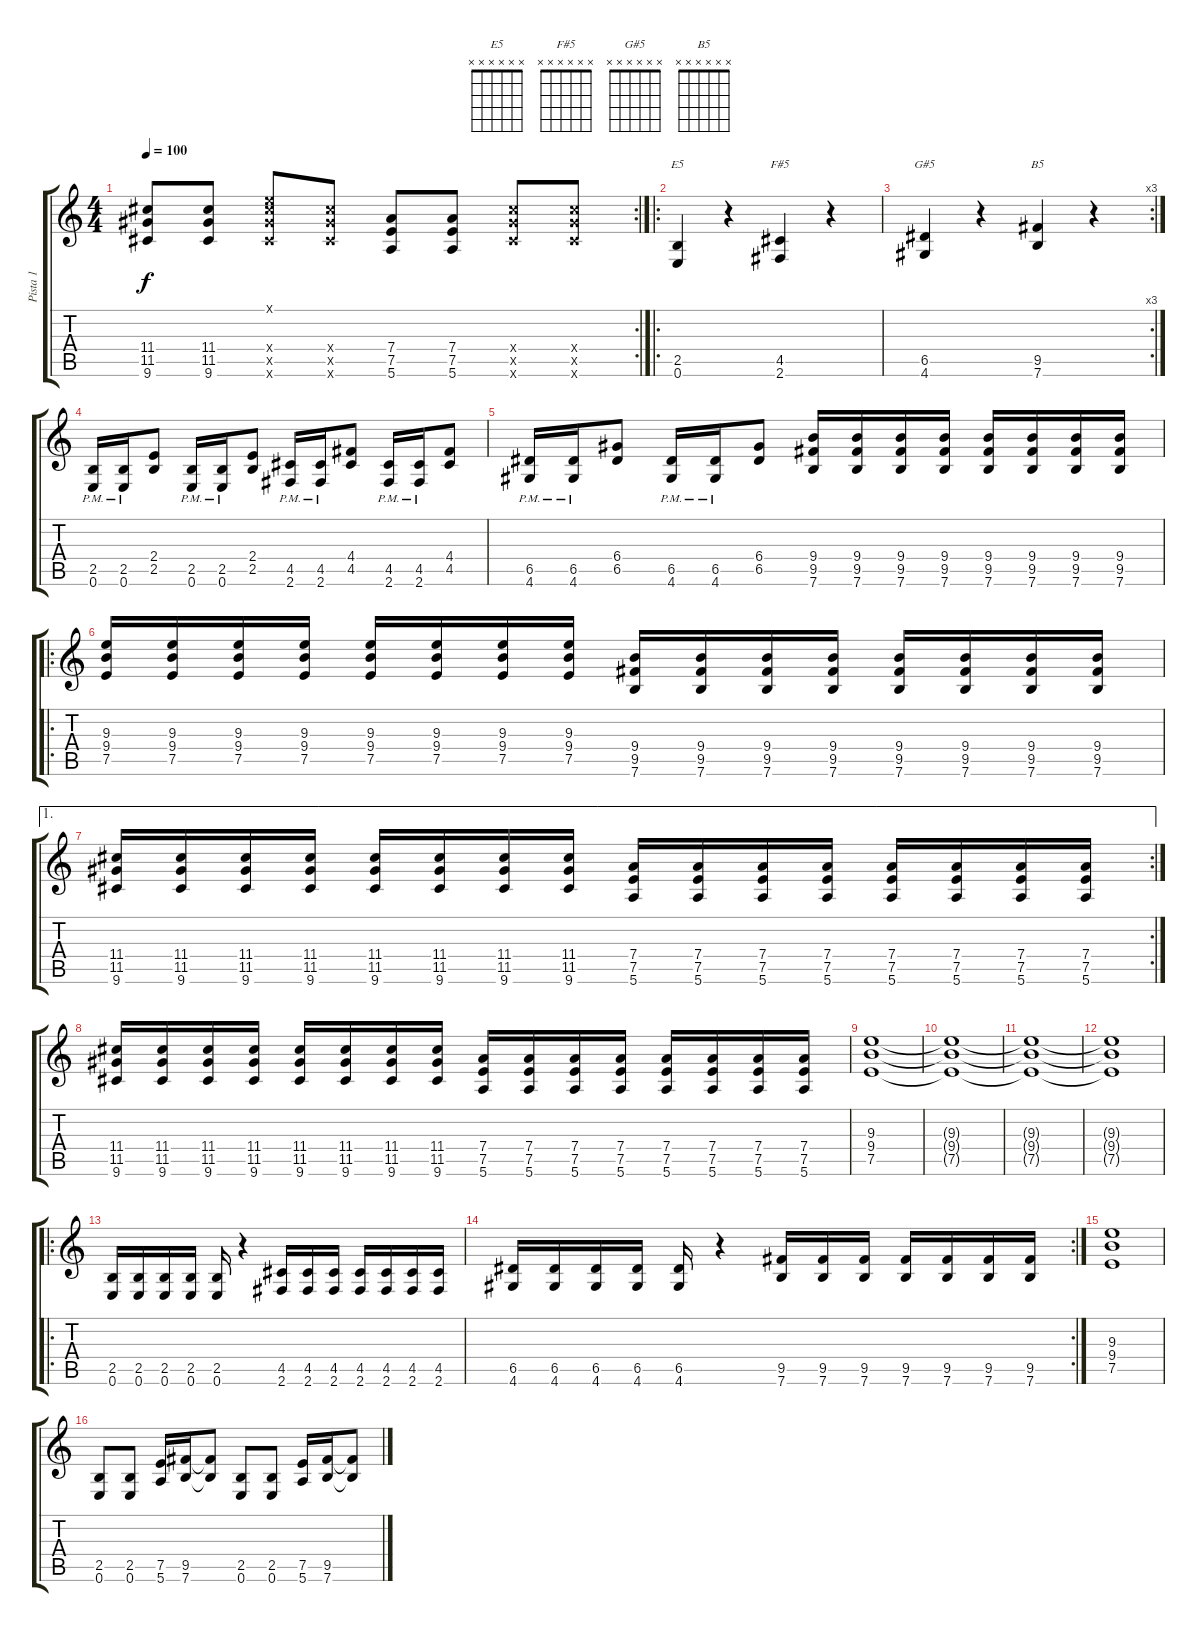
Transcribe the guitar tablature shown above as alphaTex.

\track ("Pista 1" "Pista 1") {instrument overdrivenguitar}
\staff {score tabs}
\tuning (E4 B3 G3 D3 A2 E2) {hide}
\chord ("E5" x x x x x x)
\chord ("F#5" x x x x x x)
\chord ("G#5" x x x x x x)
\chord ("B5" x x x x x x)
\rc 2
\ts (4 4)
\tempo 100
\clef g2
\ks c
(11.4 11.5 9.6).8{dy f} (11.4 11.5 9.6).8 (0.1{x} 11.4{x} 11.5{x} 9.6{x}).8 (11.4{x} 11.5{x} 9.6{x}).8 (7.4 7.5 5.6).8 (7.4 7.5 5.6).8 (11.4{x} 11.5{x} 9.6{x}).8 (11.4{x} 11.5{x} 9.6{x}).8 |
\ro
(2.5 0.6).4{ch "E5"} r.4 (4.5 2.6).4{ch "F#5"} r.4 |
\rc 3
(6.5 4.6).4{ch "G#5"} r.4 (9.5 7.6).4{ch "B5"} r.4 |
(2.5{pm} 0.6{pm}).16 (2.5{pm} 0.6{pm}).16 (2.4 2.5).8 (2.5{pm} 0.6{pm}).16 (2.5{pm} 0.6{pm}).16 (2.4 2.5).8 (4.5{pm} 2.6{pm}).16 (4.5{pm} 2.6{pm}).16 (4.4 4.5).8 (4.5{pm} 2.6{pm}).16 (4.5{pm} 2.6{pm}).16 (4.4 4.5).8 |
(6.5{pm} 4.6{pm}).16 (6.5{pm} 4.6{pm}).16 (6.4 6.5).8 (6.5{pm} 4.6{pm}).16 (6.5{pm} 4.6{pm}).16 (6.4 6.5).8 (9.4 9.5 7.6).16 (9.4 9.5 7.6).16 (9.4 9.5 7.6).16 (9.4 9.5 7.6).16 (9.4 9.5 7.6).16 (9.4 9.5 7.6).16 (9.4 9.5 7.6).16 (9.4 9.5 7.6).16 |
\ro
(9.3 9.4 7.5).16 (9.3 9.4 7.5).16 (9.3 9.4 7.5).16 (9.3 9.4 7.5).16 (9.3 9.4 7.5).16 (9.3 9.4 7.5).16 (9.3 9.4 7.5).16 (9.3 9.4 7.5).16 (9.4 9.5 7.6).16 (9.4 9.5 7.6).16 (9.4 9.5 7.6).16 (9.4 9.5 7.6).16 (9.4 9.5 7.6).16 (9.4 9.5 7.6).16 (9.4 9.5 7.6).16 (9.4 9.5 7.6).16 |
\ae 1
\rc 2
(11.4 11.5 9.6).16 (11.4 11.5 9.6).16 (11.4 11.5 9.6).16 (11.4 11.5 9.6).16 (11.4 11.5 9.6).16 (11.4 11.5 9.6).16 (11.4 11.5 9.6).16 (11.4 11.5 9.6).16 (7.4 7.5 5.6).16 (7.4 7.5 5.6).16 (7.4 7.5 5.6).16 (7.4 7.5 5.6).16 (7.4 7.5 5.6).16 (7.4 7.5 5.6).16 (7.4 7.5 5.6).16 (7.4 7.5 5.6).16 |
(11.4 11.5 9.6).16 (11.4 11.5 9.6).16 (11.4 11.5 9.6).16 (11.4 11.5 9.6).16 (11.4 11.5 9.6).16 (11.4 11.5 9.6).16 (11.4 11.5 9.6).16 (11.4 11.5 9.6).16 (7.4 7.5 5.6).16 (7.4 7.5 5.6).16 (7.4 7.5 5.6).16 (7.4 7.5 5.6).16 (7.4 7.5 5.6).16 (7.4 7.5 5.6).16 (7.4 7.5 5.6).16 (7.4 7.5 5.6).16 |
(9.3 9.4 7.5).1 |
(9.3{t} 9.4{t} 7.5{t}).1 |
(9.3{t} 9.4{t} 7.5{t}).1 |
(9.3{t} 9.4{t} 7.5{t}).1 |
\ro
(2.5 0.6).16 (2.5 0.6).16 (2.5 0.6).16 (2.5 0.6).16 (2.5 0.6).16 r.4 (4.5 2.6).16 (4.5 2.6).16 (4.5 2.6).16 (4.5 2.6).16 (4.5 2.6).16 (4.5 2.6).16 (4.5 2.6).16 |
\rc 2
(6.5 4.6).16 (6.5 4.6).16 (6.5 4.6).16 (6.5 4.6).16 (6.5 4.6).16 r.4 (9.5 7.6).16 (9.5 7.6).16 (9.5 7.6).16 (9.5 7.6).16 (9.5 7.6).16 (9.5 7.6).16 (9.5 7.6).16 |
(9.3 9.4 7.5).1 |
(2.5 0.6).8 (2.5 0.6).8 (7.5 5.6).16 (9.5 7.6).16 (9.5{t} 7.6{t}).8 (2.5 0.6).8 (2.5 0.6).8 (7.5 5.6).16 (9.5 7.6).16 (9.5{t} 7.6{t}).8
